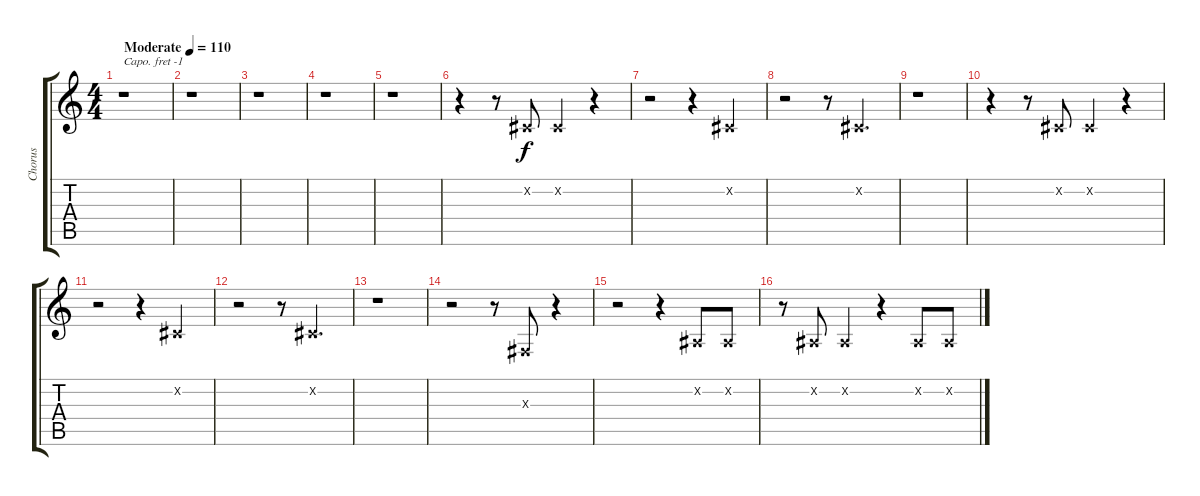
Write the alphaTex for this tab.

\track ("Chorus" "Chorus") {instrument lead1square}
\staff {score tabs}
\capo -1
\tuning (E4 B3 G3 D3 A2 E2) {hide}
\ts (4 4)
\tempo (110 "Moderate")
\clef g2
\ks c
r.1{dy f instrument lead1square} |
r.1 |
r.1 |
r.1 |
r.1 |
r.4 r.8 3.2{x}.8 3.2{x}.4 r.4 |
r.2 r.4 3.2{x}.4 |
r.2 r.8 3.2{x}.4{d} |
r.1 |
r.4 r.8 3.2{x}.8 3.2{x}.4 r.4 |
r.2 r.4 3.2{x}.4 |
r.2 r.8 3.2{x}.4{d} |
r.1 |
r.2 r.8 0.3{x}.8 r.4 |
r.2 r.4 0.2{x}.8 0.2{x}.8 |
r.8 0.2{x}.8 0.2{x}.4 r.4 0.2{x}.8 0.2{x}.8
